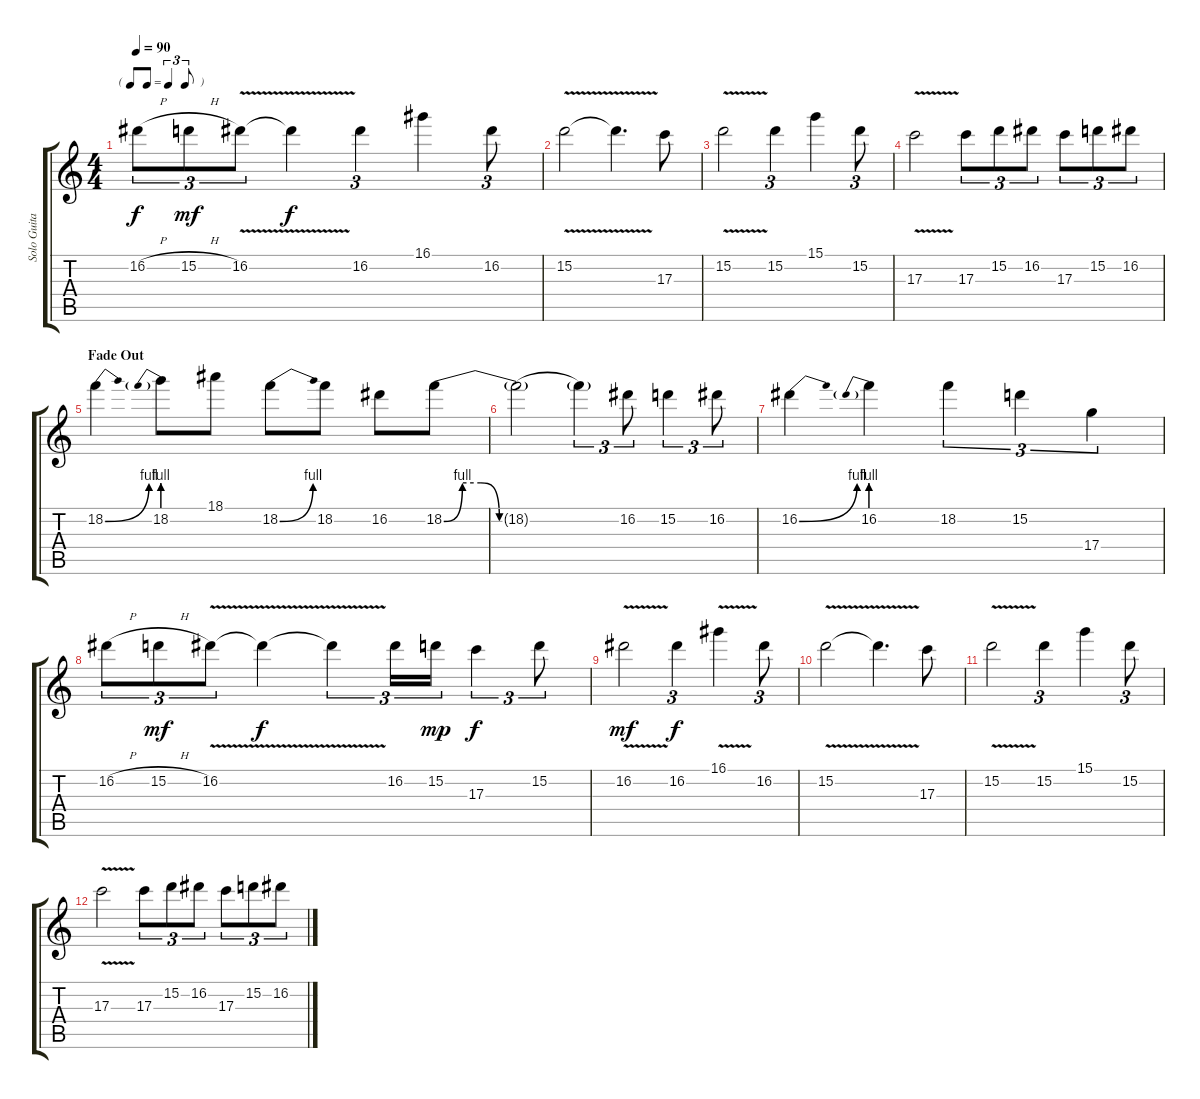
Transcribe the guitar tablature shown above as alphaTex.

\track ("Solo Guitar" "Solo Guita") {instrument distortionguitar}
\staff {score tabs}
\tuning (E4 B3 G3 D3 A2 E2) {hide}
\ts (4 4)
\tf triplet8th
\tempo 90
\clef g2
\ks c
16.2{h}.8{tu (3 2) dy f} 15.2{h}.8{tu (3 2) dy mf} 16.2{v}.8{tu (3 2)} 16.2{v t}.4{dy f} 16.2.4{tu (3 2)} 16.1.4 16.2.8{tu (3 2)} |
15.2{v}.2 15.2{v t}.4{d} 17.3.8 |
15.2{v}.2 15.2.4{tu (3 2)} 15.1.4 15.2.8{tu (3 2)} |
17.3{v}.2 17.3.8{tu (3 2)} 15.2.8{tu (3 2)} 16.2.8{tu (3 2)} 17.3.8{tu (3 2)} 15.2.8{tu (3 2)} 16.2.8{tu (3 2)} |
\section ("" "Fade Out")
18.2{be (bend 0 0 60 4)}.4 18.2{be (prebend 0 4 60 4)}.8 18.1.8 18.2{be (bend 0 0 60 4)}.8 18.2.8 16.2.8 18.2{be (custom 0 0 15 4 30 4 45 0 60 0)}.8 |
18.2{be (hold 0 0 60 0) t}.2 18.2{be (hold 0 0 60 0) t}.4{tu (3 2)} 16.2.8{tu (3 2)} 15.2.4{tu (3 2)} 16.2.8{tu (3 2)} |
16.2{be (bend 0 0 60 4)}.4 16.2{be (prebend 0 4 60 4)}.4 18.2.4{tu (3 2)} 15.2.4{tu (3 2)} 17.4.4{tu (3 2)} |
16.2{h}.8{tu (3 2)} 15.2{h}.8{tu (3 2) dy mf} 16.2{v}.8{tu (3 2)} 16.2{v t}.4{dy f} 16.2{v t}.4{tu (3 2)} 16.2.16{tu (3 2)} 15.2.16{tu (3 2) dy mp} 17.3.4{tu (3 2) dy f} 15.2.8{tu (3 2)} |
16.2{v}.2{dy mf} 16.2.4{tu (3 2) dy f} 16.1{v}.4 16.2.8{tu (3 2)} |
15.2{v}.2 15.2{v t}.4{d} 17.3.8 |
15.2{v}.2 15.2.4{tu (3 2)} 15.1.4 15.2.8{tu (3 2)} |
17.3{v}.2 17.3.8{tu (3 2)} 15.2.8{tu (3 2)} 16.2.8{tu (3 2)} 17.3.8{tu (3 2)} 15.2.8{tu (3 2)} 16.2.8{tu (3 2)}
